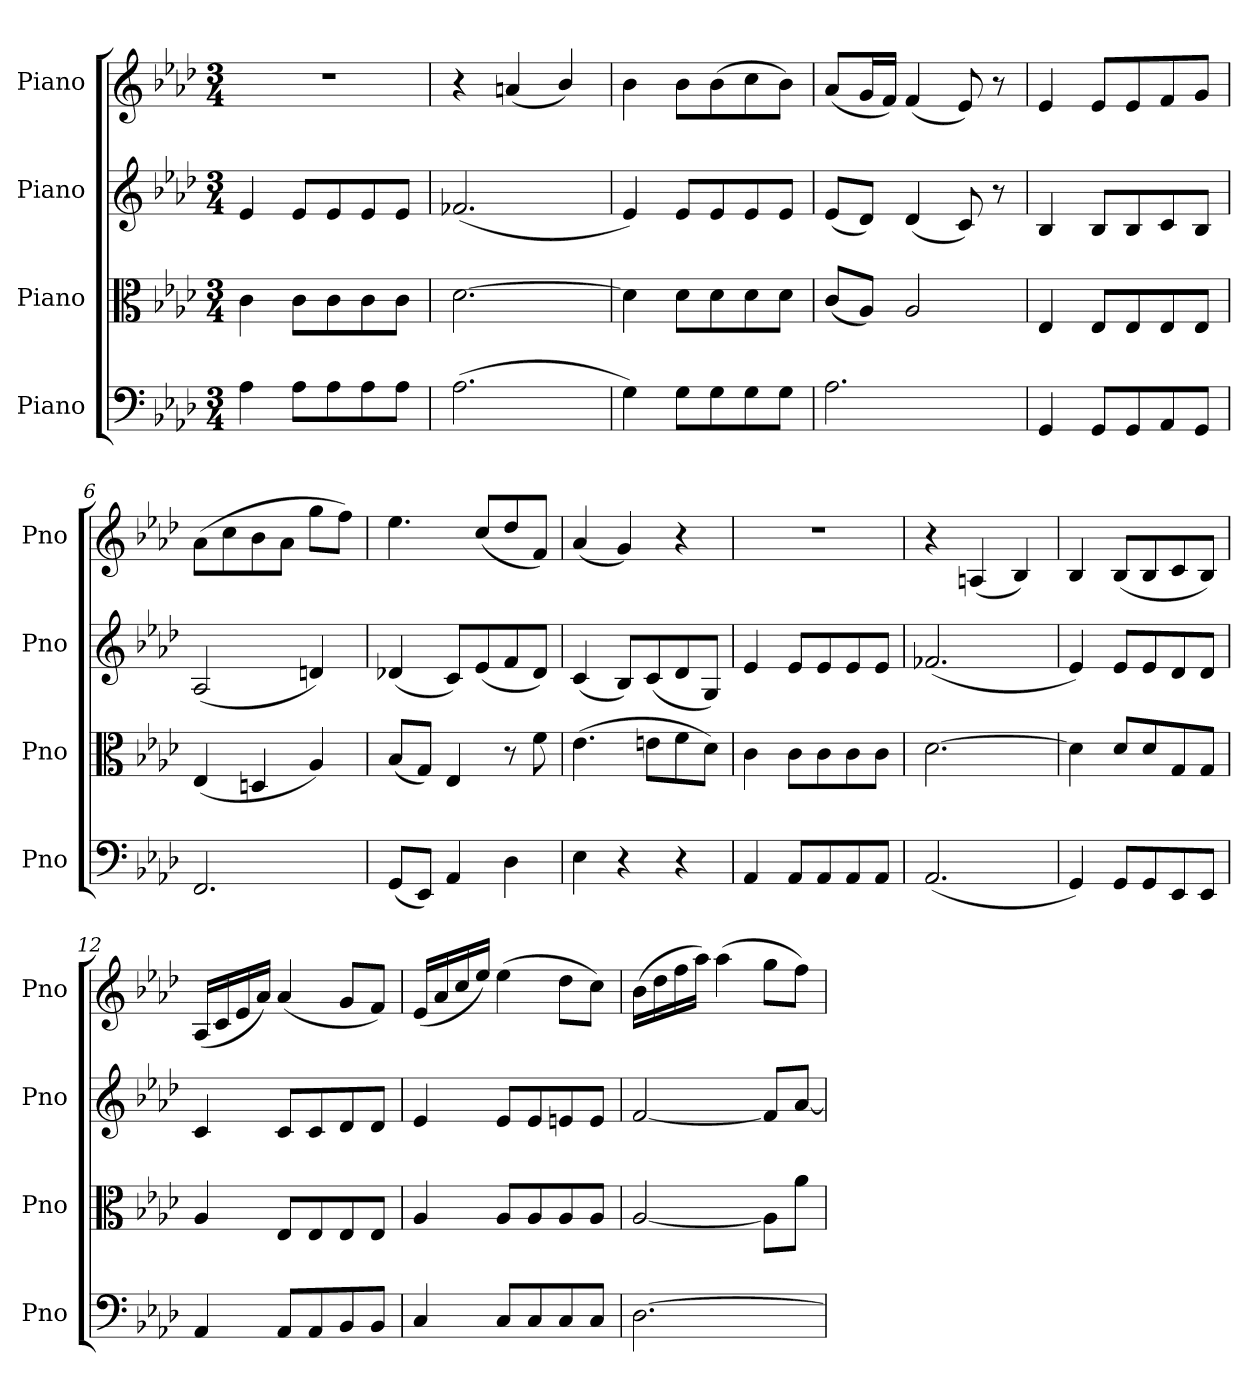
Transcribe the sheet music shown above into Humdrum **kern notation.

**kern	**kern	**kern	**kern
*part4	*part3	*part2	*part1
*staff4	*staff3	*staff2	*staff1
*I"Piano	*I"Piano	*I"Piano	*I"Piano
*I'Pno	*I'Pno	*I'Pno	*I'Pno
*clefF4	*clefC3	*clefG2	*clefG2
*k[b-e-a-d-]	*k[b-e-a-d-]	*k[b-e-a-d-]	*k[b-e-a-d-]
*M3/4	*M3/4	*M3/4	*M3/4
=1	=1	=1	=1
4A-\	4c\	4e-/	2.r
8A-\L	8c\L	8e-/L	.
8A-\	8c\	8e-/	.
8A-\	8c\	8e-/	.
8A-\J	8c\J	8e-/J	.
=2	=2	=2	=2
(>2.A-\	[2.d-\	(2.f-X/	4r
.	.	.	(4an/
.	.	.	4b-/)
=3	=3	=3	=3
4G\)	4d-\]	4e-/)	4b-\
8G\L	8d-\L	8e-/L	8b-\L
8G\	8d-\	8e-/	(>8b-\
8G\	8d-\	8e-/	8cc\
8G\J	8d-\J	8e-/J	8b-\J)
=4	=4	=4	=4
2.A-\	(8c/L	(8e-/L	(8a-/L
.	8A-/J)	8d-/J)	16g/L
.	.	.	16f/JJ)
.	2A-/	(4d-/	(4f/
.	.	8c/)	8e-/)
.	.	8r	8r
=5	=5	=5	=5
4GG/	4E-/	4B-/	4e-/
8GG/L	8E-/L	8B-/L	8e-/L
8GG/	8E-/	8B-/	8e-/
8AA-/	8E-/	8c/	8f/
8GG/J	8E-/J	8B-/J	8g/J
=6	=6	=6	=6
2.FF/	(4E-/	(2A-/	(>8a-\L
.	.	.	8cc\
.	4Dn/	.	8b-\
.	.	.	8a-\J
.	4A-/)	4dn/)	8gg\L
.	.	.	8ff\J)
=7	=7	=7	=7
(8GG/L	(8B-/L	(4d-X/	4.ee-\
8EE-/J)	8G/J)	.	.
4AA-/	4E-/	8c/L)	.
.	.	(8e-/	(8cc/L
4D-\	8r	8f/	8dd-/
.	8f\	8d-/J)	8f/J)
=8	=8	=8	=8
4E-\	(>4.e-\	(4c/	(4a-/
4r	.	8B-/L)	4g/)
.	8en\L	(8c/	.
4r	8f\	8d-/	4r
.	8d-\J)	8G/J)	.
=9	=9	=9	=9
4AA-/	4c\	4e-/	2.r
8AA-/L	8c\L	8e-/L	.
8AA-/	8c\	8e-/	.
8AA-/	8c\	8e-/	.
8AA-/J	8c\J	8e-/J	.
=10	=10	=10	=10
(2.AA-/	[2.d-\	(2.f-X/	4r
.	.	.	(4An/
.	.	.	4B-/)
=11	=11	=11	=11
4GG/)	4d-\]	4e-/)	4B-/
8GG/L	8d-/L	8e-/L	(8B-/L
8GG/	8d-/	8e-/	8B-/
8EE-/	8G/	8d-/	8c/
8EE-/J	8G/J	8d-/J	8B-/J)
!!LO:LB:g=z
=12	=12	=12	=12
4AA-/	4A-/	4c/	(16A-/LL
.	.	.	16c/
.	.	.	16e-/
.	.	.	16a-/JJ)
8AA-/L	8E-/L	8c/L	(4a-/
8AA-/	8E-/	8c/	.
8BB-/	8E-/	8d-/	8g/L
8BB-/J	8E-/J	8d-/J	8f/J)
=13	=13	=13	=13
4C/	4A-/	4e-/	(16e-/LL
.	.	.	16a-/
.	.	.	16cc/
.	.	.	16ee-/JJ)
8C/L	8A-/L	8e-/L	(>4ee-\
8C/	8A-/	8e-/	.
8C/	8A-/	8en/	8dd-\L
8C/J	8A-/J	8e/J	8cc\J)
=14	=14	=14	=14
[2.D-\	[2A-/	[2f/	(>16b-\LL
.	.	.	16dd-\
.	.	.	16ff\
.	.	.	16aa-\JJ)
.	.	.	(>4aa-\
.	8A-\L]	8f/L]	8gg\L
.	8a-\J	[8a-/J	8ff\J)
=	=	=	=
*-	*-	*-	*-
